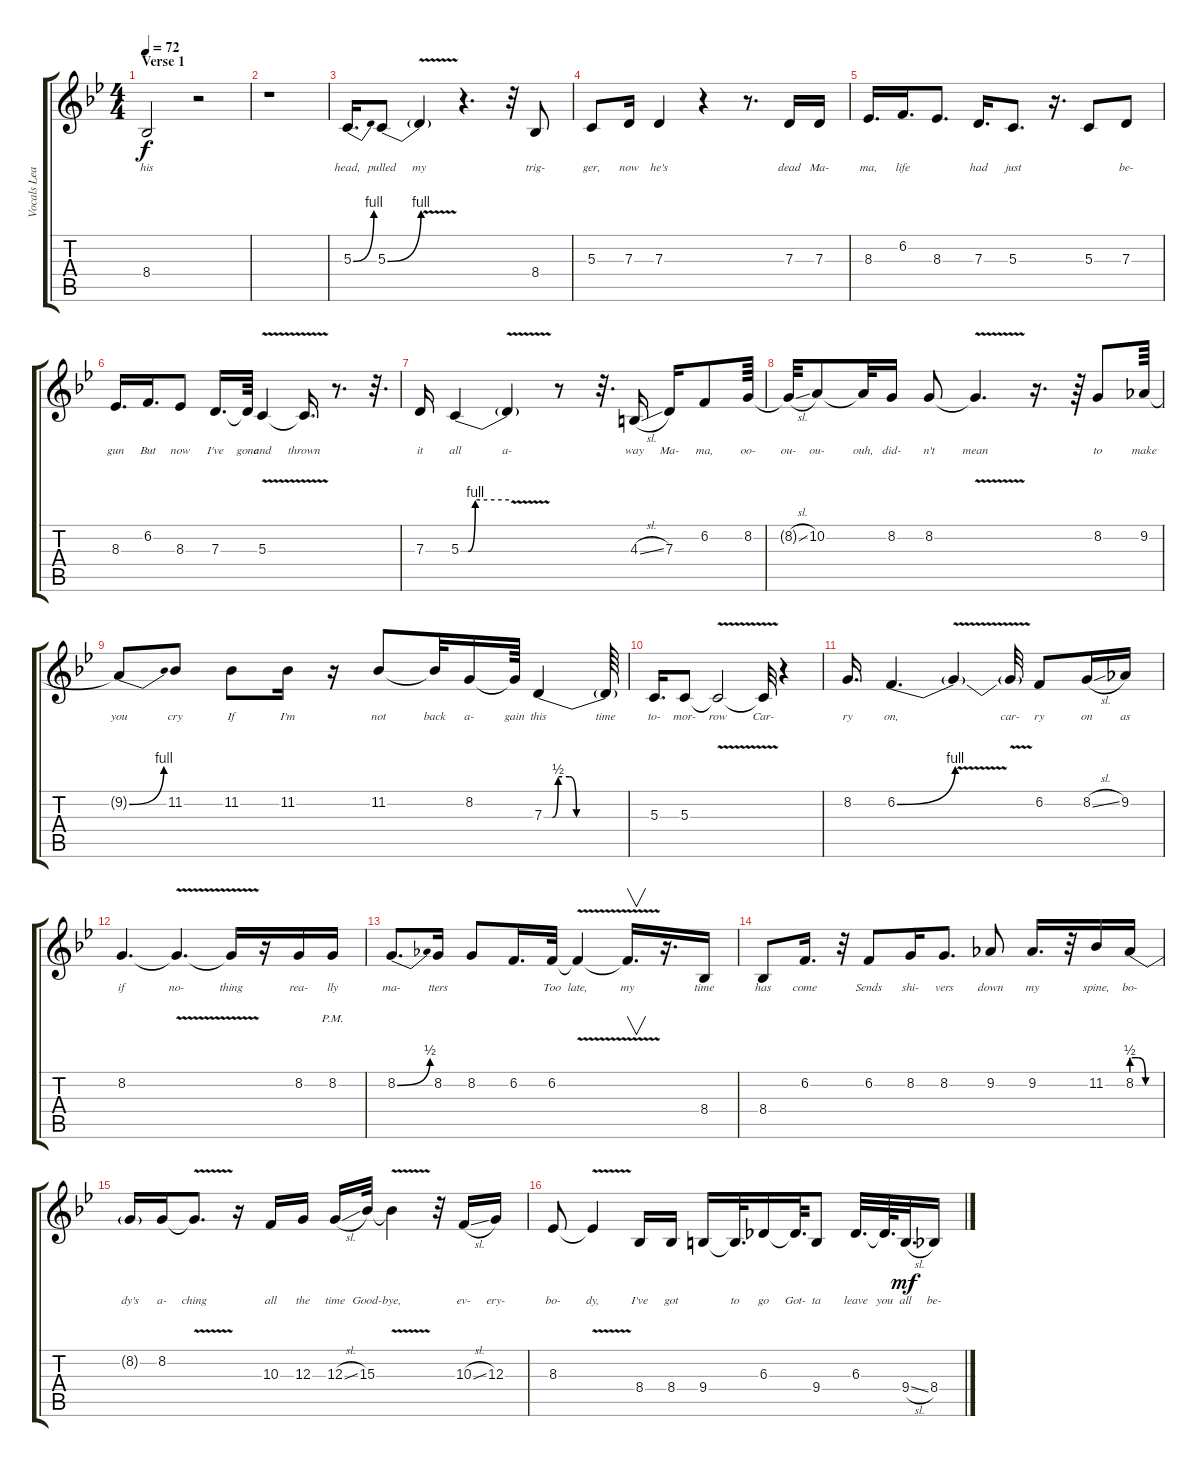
\track ("Vocals Lead" "Vocals Lea") {instrument altosax}
\staff {score tabs}
\tuning (E4 B3 G3 D3 A2 E2) {hide}
\ts (4 4)
\section ("" "Verse 1")
\tempo 72
\clef g2
\ks bb
8.4.2{lyrics (0 "his") lyrics (1 "") lyrics (2 "") lyrics (3 "") lyrics (4 "") dy f} r.2 |
r.1 |
5.3{be (bend 0 0 60 4)}.16{d lyrics (0 "head,") lyrics (1 "") lyrics (2 "") lyrics (3 "") lyrics (4 "")} 5.3{be (bend 0 0 60 4)}.8{lyrics (0 "pulled") lyrics (1 "") lyrics (2 "") lyrics (3 "") lyrics (4 "")} 5.3{v t}.4{lyrics (0 "my") lyrics (1 "") lyrics (2 "") lyrics (3 "") lyrics (4 "")} r.4{d} r.32 8.4.8{lyrics (0 "trig-") lyrics (1 "") lyrics (2 "") lyrics (3 "") lyrics (4 "")} |
5.3.8{lyrics (0 "ger,") lyrics (1 "") lyrics (2 "") lyrics (3 "") lyrics (4 "")} 7.3.16{lyrics (0 "now") lyrics (1 "") lyrics (2 "") lyrics (3 "") lyrics (4 "")} 7.3.4{lyrics (0 "he's") lyrics (1 "") lyrics (2 "") lyrics (3 "") lyrics (4 "")} r.4 r.8{d} 7.3.16{lyrics (0 "dead") lyrics (1 "") lyrics (2 "") lyrics (3 "") lyrics (4 "")} 7.3.16{lyrics (0 "Ma-") lyrics (1 "") lyrics (2 "") lyrics (3 "") lyrics (4 "")} |
8.3.16{d lyrics (0 "ma,") lyrics (1 "") lyrics (2 "") lyrics (3 "") lyrics (4 "")} 6.2.16{d lyrics (0 "life") lyrics (1 "") lyrics (2 "") lyrics (3 "") lyrics (4 "")} 8.3.8{d lyrics (0 "") lyrics (1 "") lyrics (2 "") lyrics (3 "") lyrics (4 "")} 7.3.16{d lyrics (0 "had") lyrics (1 "") lyrics (2 "") lyrics (3 "") lyrics (4 "")} 5.3.8{d lyrics (0 "just") lyrics (1 "") lyrics (2 "") lyrics (3 "") lyrics (4 "")} r.16{d} 5.3.8{lyrics (0 "") lyrics (1 "") lyrics (2 "") lyrics (3 "") lyrics (4 "")} 7.3.8{lyrics (0 "be-") lyrics (1 "") lyrics (2 "") lyrics (3 "") lyrics (4 "")} |
8.3.16{d lyrics (0 "gun") lyrics (1 "") lyrics (2 "") lyrics (3 "") lyrics (4 "")} 6.2.16{d lyrics (0 "But") lyrics (1 "") lyrics (2 "") lyrics (3 "") lyrics (4 "")} 8.3.8{lyrics (0 "now") lyrics (1 "") lyrics (2 "") lyrics (3 "") lyrics (4 "")} 7.3.16{d lyrics (0 "I've") lyrics (1 "") lyrics (2 "") lyrics (3 "") lyrics (4 "")} 7.3{t}.64{lyrics (0 "gone") lyrics (1 "") lyrics (2 "") lyrics (3 "") lyrics (4 "")} 5.3{v}.4{lyrics (0 "and") lyrics (1 "") lyrics (2 "") lyrics (3 "") lyrics (4 "")} 5.3{t}.16{d lyrics (0 "thrown") lyrics (1 "") lyrics (2 "") lyrics (3 "") lyrics (4 "")} r.8{d} r.32{d} |
7.3.16{lyrics (0 "it") lyrics (1 "") lyrics (2 "") lyrics (3 "") lyrics (4 "")} 5.3{be (custom 0 0 9 0 18 4 60 4)}.4{lyrics (0 "all") lyrics (1 "") lyrics (2 "") lyrics (3 "") lyrics (4 "")} 5.3{v t}.4{lyrics (0 "a-") lyrics (1 "") lyrics (2 "") lyrics (3 "") lyrics (4 "")} r.8 r.32{d} 4.3{sl}.16{lyrics (0 "way") lyrics (1 "") lyrics (2 "") lyrics (3 "") lyrics (4 "")} 7.3.16{lyrics (0 "Ma-") lyrics (1 "") lyrics (2 "") lyrics (3 "") lyrics (4 "")} 6.2.8{lyrics (0 "ma,") lyrics (1 "") lyrics (2 "") lyrics (3 "") lyrics (4 "")} 8.2.64{lyrics (0 "oo-") lyrics (1 "") lyrics (2 "") lyrics (3 "") lyrics (4 "")} |
8.2{sl t}.32{lyrics (0 "ou-") lyrics (1 "") lyrics (2 "") lyrics (3 "") lyrics (4 "")} 10.2.8{lyrics (0 "ou-") lyrics (1 "") lyrics (2 "") lyrics (3 "") lyrics (4 "")} 10.2{t}.32{lyrics (0 "ouh,") lyrics (1 "") lyrics (2 "") lyrics (3 "") lyrics (4 "")} 8.2.16{lyrics (0 "did-") lyrics (1 "") lyrics (2 "") lyrics (3 "") lyrics (4 "")} 8.2.8{lyrics (0 "n't") lyrics (1 "") lyrics (2 "") lyrics (3 "") lyrics (4 "")} 8.2{v t}.4{d lyrics (0 "mean") lyrics (1 "") lyrics (2 "") lyrics (3 "") lyrics (4 "")} r.16{d} r.64 8.2.8{lyrics (0 "to") lyrics (1 "") lyrics (2 "") lyrics (3 "") lyrics (4 "")} 9.2.64{lyrics (0 "make") lyrics (1 "") lyrics (2 "") lyrics (3 "") lyrics (4 "")} |
9.2{be (bend 0 0 60 4) t}.8{lyrics (0 "you") lyrics (1 "") lyrics (2 "") lyrics (3 "") lyrics (4 "")} 11.2.8{lyrics (0 "cry") lyrics (1 "") lyrics (2 "") lyrics (3 "") lyrics (4 "")} 11.2.8{lyrics (0 "If") lyrics (1 "") lyrics (2 "") lyrics (3 "") lyrics (4 "")} 11.2.16{lyrics (0 "I'm") lyrics (1 "") lyrics (2 "") lyrics (3 "") lyrics (4 "")} r.16 11.2.8{lyrics (0 "not") lyrics (1 "") lyrics (2 "") lyrics (3 "") lyrics (4 "")} 11.2{t}.32{lyrics (0 "back") lyrics (1 "") lyrics (2 "") lyrics (3 "") lyrics (4 "")} 8.2.16{lyrics (0 "a-") lyrics (1 "") lyrics (2 "") lyrics (3 "") lyrics (4 "")} 8.2{t}.64{lyrics (0 "gain") lyrics (1 "") lyrics (2 "") lyrics (3 "") lyrics (4 "")} 7.3{be (custom 0 0 6 0 10 2 18 2 23 0 60 0)}.4{lyrics (0 "this") lyrics (1 "") lyrics (2 "") lyrics (3 "") lyrics (4 "")} 7.3{t}.64{lyrics (0 "time") lyrics (1 "") lyrics (2 "") lyrics (3 "") lyrics (4 "")} |
5.3.16{d lyrics (0 "to-") lyrics (1 "") lyrics (2 "") lyrics (3 "") lyrics (4 "")} 5.3.8{lyrics (0 "mor-") lyrics (1 "") lyrics (2 "") lyrics (3 "") lyrics (4 "")} 5.3{v t}.2{lyrics (0 "row") lyrics (1 "") lyrics (2 "") lyrics (3 "") lyrics (4 "")} 5.3{t}.32{lyrics (0 "Car-") lyrics (1 "") lyrics (2 "") lyrics (3 "") lyrics (4 "")} r.4 |
8.2.16{d lyrics (0 "ry") lyrics (1 "") lyrics (2 "") lyrics (3 "") lyrics (4 "")} 6.2{be (bend 0 0 60 4)}.4{d lyrics (0 "on,") lyrics (1 "") lyrics (2 "") lyrics (3 "") lyrics (4 "")} 6.2{v t}.4{lyrics (0 "") lyrics (1 "") lyrics (2 "") lyrics (3 "") lyrics (4 "")} 6.2{t}.32{lyrics (0 "car-") lyrics (1 "") lyrics (2 "") lyrics (3 "") lyrics (4 "")} 6.2.8{lyrics (0 "ry") lyrics (1 "") lyrics (2 "") lyrics (3 "") lyrics (4 "")} 8.2{sl}.16{lyrics (0 "on") lyrics (1 "") lyrics (2 "") lyrics (3 "") lyrics (4 "")} 9.2.16{lyrics (0 "as") lyrics (1 "") lyrics (2 "") lyrics (3 "") lyrics (4 "")} |
8.2.4{d lyrics (0 "if") lyrics (1 "") lyrics (2 "") lyrics (3 "") lyrics (4 "")} 8.2{v t}.4{d lyrics (0 "no-") lyrics (1 "") lyrics (2 "") lyrics (3 "") lyrics (4 "")} 8.2{t}.16{lyrics (0 "thing") lyrics (1 "") lyrics (2 "") lyrics (3 "") lyrics (4 "")} r.16 8.2.16{lyrics (0 "rea-") lyrics (1 "") lyrics (2 "") lyrics (3 "") lyrics (4 "")} 8.2{pm}.16{lyrics (0 "lly") lyrics (1 "") lyrics (2 "") lyrics (3 "") lyrics (4 "")} |
8.2{be (bend 0 0 60 2)}.8{d lyrics (0 "ma-") lyrics (1 "") lyrics (2 "") lyrics (3 "") lyrics (4 "")} 8.2.16{lyrics (0 "tters") lyrics (1 "") lyrics (2 "") lyrics (3 "") lyrics (4 "")} 8.2.8{lyrics (0 "") lyrics (1 "") lyrics (2 "") lyrics (3 "") lyrics (4 "")} 6.2.16{d lyrics (0 "") lyrics (1 "") lyrics (2 "") lyrics (3 "") lyrics (4 "")} 6.2.32{lyrics (0 "Too") lyrics (1 "") lyrics (2 "") lyrics (3 "") lyrics (4 "")} 6.2{v t}.4{lyrics (0 "late,") lyrics (1 "") lyrics (2 "") lyrics (3 "") lyrics (4 "")} 6.2{t}.16{v d lyrics (0 "my") lyrics (1 "") lyrics (2 "") lyrics (3 "") lyrics (4 "")} r.16{d} 8.4.16{lyrics (0 "time") lyrics (1 "") lyrics (2 "") lyrics (3 "") lyrics (4 "")} |
8.4.8{lyrics (0 "has") lyrics (1 "") lyrics (2 "") lyrics (3 "") lyrics (4 "")} 6.2.16{d lyrics (0 "come") lyrics (1 "") lyrics (2 "") lyrics (3 "") lyrics (4 "")} r.32 6.2.8{lyrics (0 "Sends") lyrics (1 "") lyrics (2 "") lyrics (3 "") lyrics (4 "")} 8.2.16{lyrics (0 "shi-") lyrics (1 "") lyrics (2 "") lyrics (3 "") lyrics (4 "")} 8.2.8{d lyrics (0 "vers") lyrics (1 "") lyrics (2 "") lyrics (3 "") lyrics (4 "")} 9.2.8{lyrics (0 "down") lyrics (1 "") lyrics (2 "") lyrics (3 "") lyrics (4 "")} 9.2.16{d lyrics (0 "my") lyrics (1 "") lyrics (2 "") lyrics (3 "") lyrics (4 "")} r.32 11.2.16{lyrics (0 "spine,") lyrics (1 "") lyrics (2 "") lyrics (3 "") lyrics (4 "")} 8.2{be (custom 0 2 15 2 30 0 60 0)}.16{lyrics (0 "bo-") lyrics (1 "") lyrics (2 "") lyrics (3 "") lyrics (4 "")} |
8.2{t}.16{lyrics (0 "dy's") lyrics (1 "") lyrics (2 "") lyrics (3 "") lyrics (4 "")} 8.2.16{lyrics (0 "a-") lyrics (1 "") lyrics (2 "") lyrics (3 "") lyrics (4 "")} 8.2{v t}.8{d lyrics (0 "ching") lyrics (1 "") lyrics (2 "") lyrics (3 "") lyrics (4 "")} r.16 10.3.16{lyrics (0 "all") lyrics (1 "") lyrics (2 "") lyrics (3 "") lyrics (4 "")} 12.3.16{lyrics (0 "the") lyrics (1 "") lyrics (2 "") lyrics (3 "") lyrics (4 "")} 12.3{sl}.16{lyrics (0 "time") lyrics (1 "") lyrics (2 "") lyrics (3 "") lyrics (4 "")} 15.3.32{lyrics (0 "Good-") lyrics (1 "") lyrics (2 "") lyrics (3 "") lyrics (4 "")} 15.3{v t}.4{lyrics (0 "bye,") lyrics (1 "") lyrics (2 "") lyrics (3 "") lyrics (4 "")} r.32 10.3{sl}.16{lyrics (0 "ev-") lyrics (1 "") lyrics (2 "") lyrics (3 "") lyrics (4 "")} 12.3.16{lyrics (0 "ery-") lyrics (1 "") lyrics (2 "") lyrics (3 "") lyrics (4 "")} |
8.3.8{lyrics (0 "bo-") lyrics (1 "") lyrics (2 "") lyrics (3 "") lyrics (4 "")} 8.3{v t}.4{lyrics (0 "dy,") lyrics (1 "") lyrics (2 "") lyrics (3 "") lyrics (4 "")} 8.4.16{lyrics (0 "I've") lyrics (1 "") lyrics (2 "") lyrics (3 "") lyrics (4 "")} 8.4.16{lyrics (0 "got") lyrics (1 "") lyrics (2 "") lyrics (3 "") lyrics (4 "")} 9.4.16{lyrics (0 "") lyrics (1 "") lyrics (2 "") lyrics (3 "") lyrics (4 "")} 9.4{t}.32{d lyrics (0 "to") lyrics (1 "") lyrics (2 "") lyrics (3 "") lyrics (4 "")} 6.3.16{lyrics (0 "go") lyrics (1 "") lyrics (2 "") lyrics (3 "") lyrics (4 "")} 6.3{t}.64{d lyrics (0 "Got-") lyrics (1 "") lyrics (2 "") lyrics (3 "") lyrics (4 "")} 9.4.8{lyrics (0 "ta") lyrics (1 "") lyrics (2 "") lyrics (3 "") lyrics (4 "")} 6.3.32{d lyrics (0 "leave") lyrics (1 "") lyrics (2 "") lyrics (3 "") lyrics (4 "")} 6.3{t}.64{d lyrics (0 "you") lyrics (1 "") lyrics (2 "") lyrics (3 "") lyrics (4 "")} 9.4{sl}.32{d lyrics (0 "all") lyrics (1 "") lyrics (2 "") lyrics (3 "") lyrics (4 "") dy mf} 8.4.16{lyrics (0 "be-") lyrics (1 "") lyrics (2 "") lyrics (3 "") lyrics (4 "")}
